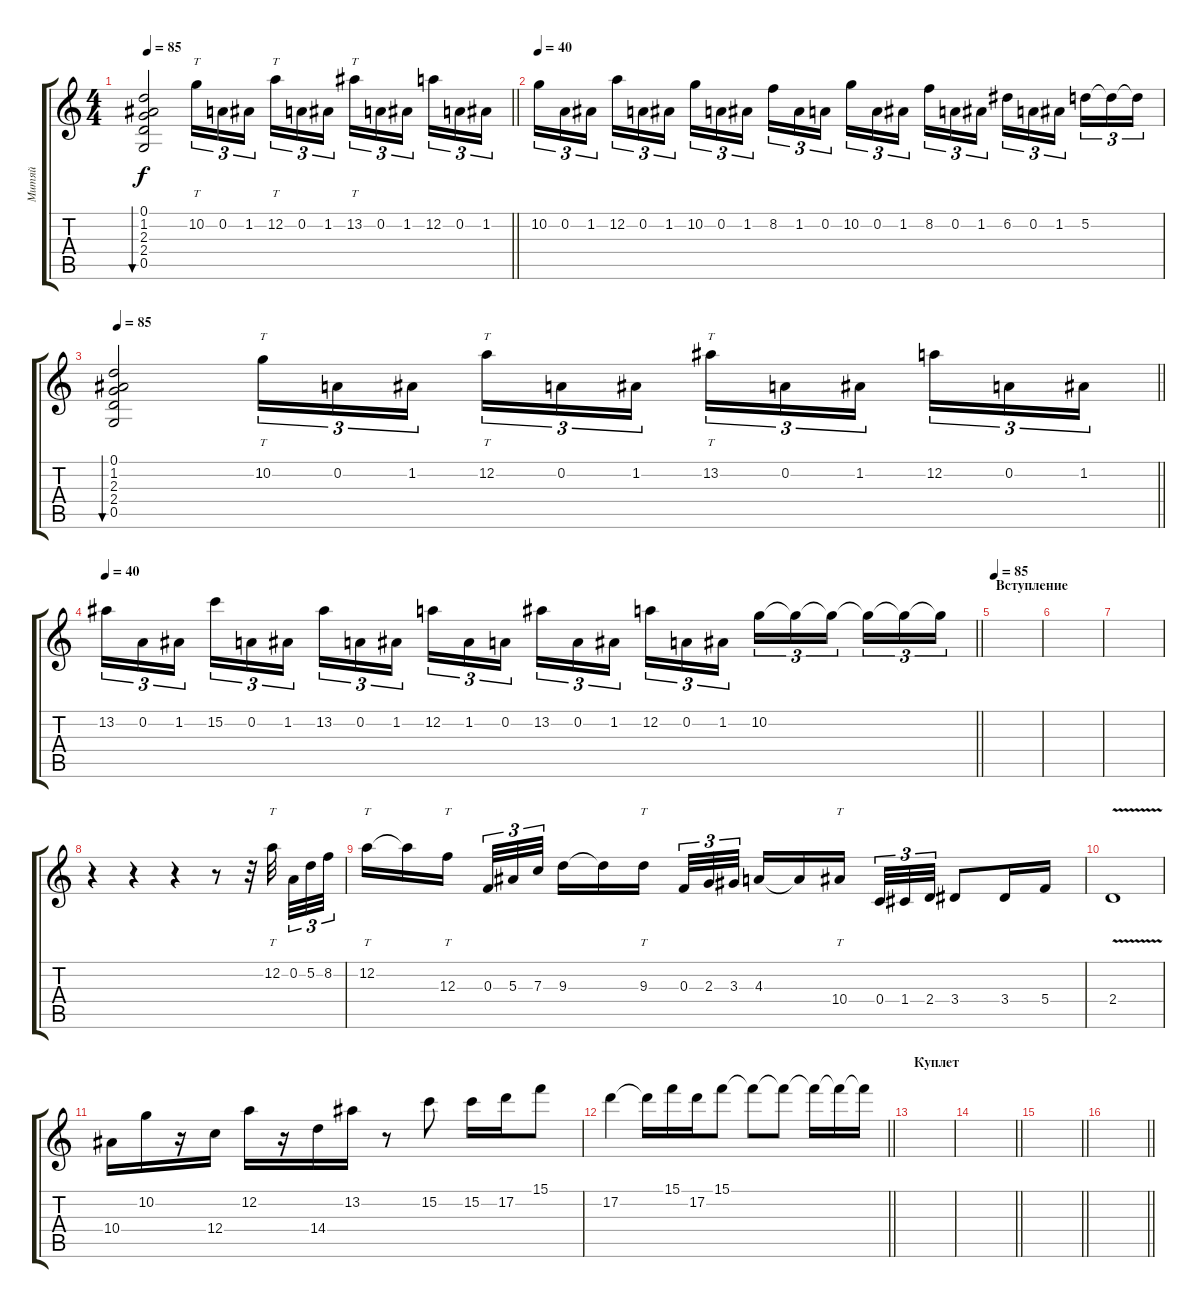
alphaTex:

\track ("Митяй" "Митяй") {instrument distortionguitar}
\staff {score tabs}
\tuning (D4 A3 F3 C3 G2 C2) {hide}
\ts (4 4)
\tempo 85
\clef g2
\barLineRight lightlight
\ks c
(0.1 1.2 2.3 2.4 0.5).2{bu 240 dy f instrument electricguitarclean} 10.2.16{tt tu (3 2)} 0.2.16{tu (3 2)} 1.2.16{tu (3 2) beam splitsecondary} 12.2.16{tt tu (3 2)} 0.2.16{tu (3 2)} 1.2.16{tu (3 2)} 13.2.16{tt tu (3 2)} 0.2.16{tu (3 2)} 1.2.16{tu (3 2) beam splitsecondary} 12.2.16{tu (3 2)} 0.2.16{tu (3 2)} 1.2.16{tu (3 2)} |
\tempo 40
10.2.16{tu (3 2) instrument electricguitarclean} 0.2.16{tu (3 2)} 1.2.16{tu (3 2) beam splitsecondary} 12.2.16{tu (3 2)} 0.2.16{tu (3 2)} 1.2.16{tu (3 2)} 10.2.16{tu (3 2)} 0.2.16{tu (3 2)} 1.2.16{tu (3 2) beam splitsecondary} 8.2.16{tu (3 2)} 1.2.16{tu (3 2)} 0.2.16{tu (3 2)} 10.2.16{tu (3 2)} 0.2.16{tu (3 2)} 1.2.16{tu (3 2) beam splitsecondary} 8.2.16{tu (3 2)} 0.2.16{tu (3 2)} 1.2.16{tu (3 2)} 6.2.16{tu (3 2)} 0.2.16{tu (3 2)} 1.2.16{tu (3 2) beam splitsecondary} 5.2.16{tu (3 2)} 5.2{t}.16{tu (3 2)} 5.2{t}.16{tu (3 2)} |
\tempo 85
\barLineRight lightlight
(0.1 1.2 2.3 2.4 0.5).2{bu 240 instrument electricguitarclean} 10.2.16{tt tu (3 2)} 0.2.16{tu (3 2)} 1.2.16{tu (3 2) beam splitsecondary} 12.2.16{tt tu (3 2)} 0.2.16{tu (3 2)} 1.2.16{tu (3 2)} 13.2.16{tt tu (3 2)} 0.2.16{tu (3 2)} 1.2.16{tu (3 2) beam splitsecondary} 12.2.16{tu (3 2)} 0.2.16{tu (3 2)} 1.2.16{tu (3 2)} |
\tempo 40
\barLineRight lightlight
13.2.16{tu (3 2)} 0.2.16{tu (3 2)} 1.2.16{tu (3 2) beam splitsecondary} 15.2.16{tu (3 2)} 0.2.16{tu (3 2)} 1.2.16{tu (3 2)} 13.2.16{tu (3 2)} 0.2.16{tu (3 2)} 1.2.16{tu (3 2) beam splitsecondary} 12.2.16{tu (3 2)} 1.2.16{tu (3 2)} 0.2.16{tu (3 2)} 13.2.16{tu (3 2)} 0.2.16{tu (3 2)} 1.2.16{tu (3 2) beam splitsecondary} 12.2.16{tu (3 2)} 0.2.16{tu (3 2)} 1.2.16{tu (3 2)} 10.2.16{tu (3 2)} 10.2{t}.16{tu (3 2)} 10.2{t}.16{tu (3 2) beam splitsecondary} 10.2{t}.16{tu (3 2)} 10.2{t}.16{tu (3 2)} 10.2{t}.16{tu (3 2)} |
\section ("" "Вступление")
\tempo 85
|
|
|
r.4{instrument distortionguitar} r.4 r.4 r.8 r.32 12.2.32{tt beam splitsecondary} 0.2.32{tu (3 2)} 5.2.32{tu (3 2)} 8.2.32{tu (3 2)} |
12.2.16{tt} 12.2{t}.16 12.3.16{tt beam splitsecondary} 0.3.32{tu (3 2)} 5.3.32{tu (3 2)} 7.3.32{tu (3 2)} 9.3.16 9.3{t}.16 9.3.16{tt beam splitsecondary} 0.3.32{tu (3 2)} 2.3.32{tu (3 2)} 3.3.32{tu (3 2)} 4.3.16 4.3{t}.16 10.4.16{tt beam splitsecondary} 0.4.32{tu (3 2)} 1.4.32{tu (3 2)} 2.4.32{tu (3 2)} 3.4.8 3.4.16 5.4.16 |
2.4{v}.1 |
10.4.16 10.2.16 r.16 12.4.16 12.2.16 r.16 14.4.16 13.2.16 r.8 15.2.8 15.2.16 17.2.16 15.1.8 |
\barLineRight lightlight
17.2.4 17.2{t}.16 15.1.16 17.2.16 15.1.8 15.1{t}.8 15.1{t}.8 15.1{t}.16 15.1{t}.16 15.1{t}.16 |
\section ("" "Куплет")
|
\barLineRight lightlight
|
\barLineRight lightlight
|
\barLineRight lightlight
